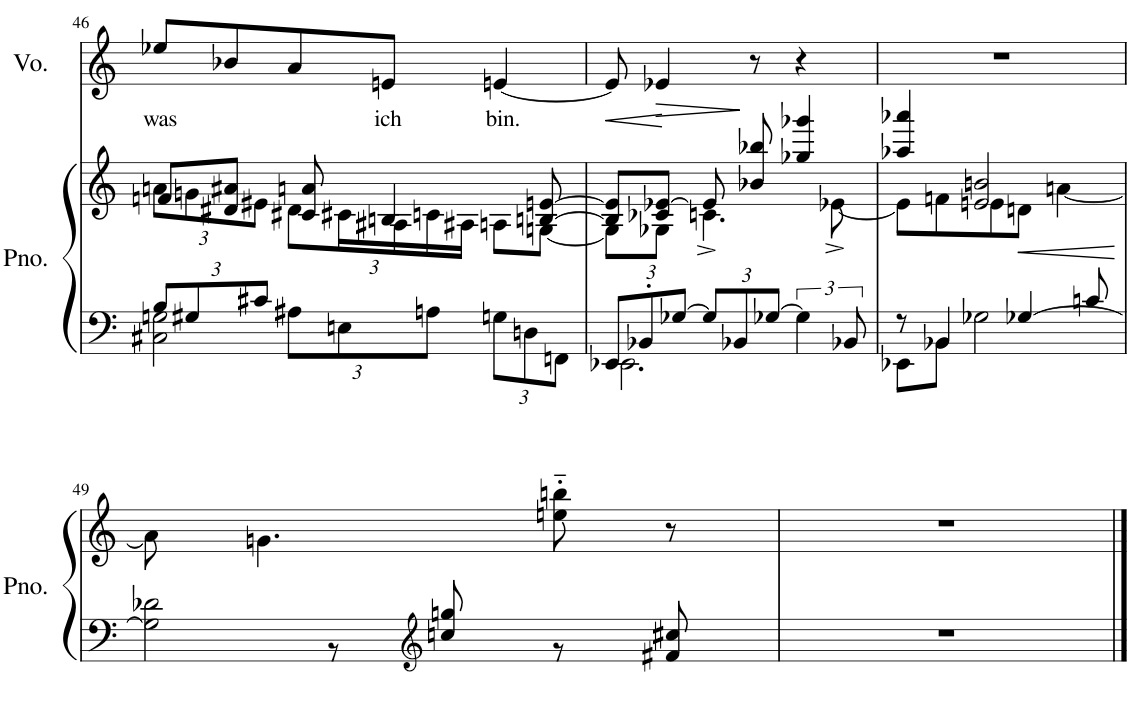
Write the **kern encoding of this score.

**kern	**kern	**kern	**text	**dynam
*part2	*part2	*part1	*part1	*part1
*staff3	*staff2	*staff1	*staff1	*staff1
*I"Piano	*	*I"Voz	*	*
*I'Pno.	*	*I'Vo.	*	*
!!LO:PB:g=z
*clefF4	*clefG2	*clefG2	*	*
*k[]	*k[]	*k[]	*	*
*M3/4	*M3/4	*M3/4	*	*
=46	=46	=46	=46	=46
*	*^	*	*	*
*Xbrackettup	*	*Xbrackettup	*	*	*
*^	*	*	*	*	*
!	!	!	!	!	!LO:LY:b	!
12B/L	2CC#X\ 2Gn\	8fn/L	12an\L	8ee-X/L	was	.
12G#X/	.	.	12gn\	.	.	.
.	.	8d#X/ 8a#X/J	.	8b-X/	.	.
12C#X/J	.	.	12e#X\J	.	.	.
12A#X\L	.	8C#X/ 8an/	12d#\L	8a/	.	.
12En\	.	.	24C#X\L	.	.	.
!	!	!	!	!	!LO:LY:b	!
.	.	4Bn/	24A#X\	8en/J	ich	.
12An\J	.	.	24cn\	.	.	.
.	.	.	24A#X\JJ	.	.	.
!	!	!	!	!	!LO:LY:b	!
12Gn\L	4ryy	.	8An\L	[4en/	bin.	.
12Dn\	.	.	.	.	.	.
.	.	[8Bn/ [8en/	[8Gn\J	.	.	.
12FFn\J	.	.	.	.	.	.
=47	=47	=47	=47	=47	=47	=47
!	!	!	!	!	!	!LO:HP:b
12EE-X/L	2.EE-X\	8B/] 8e/]L	8G\L]	8e/]	.	<
12BB-X'/	.	.	.	.	.	.
!	!	!	!	!	!	!LO:HP:b
.	.	8c-X/ [8e-X/J	8G-X\J	4e-X/	.	>
[12G-X/J	.	.	.	.	.	.
12G-/L]	.	8e-/]	4.cn^\	.	.	.
12BB-X/	.	.	.	.	.	.
.	.	8b-X/ 8bb-X/	.	8r	.	[ ]
[4G-X/	.	.	.	.	.	.
.	.	4gg-X/ 4ggg-X/	.	4r	.	.
.	.	.	[8e-X^\	.	.	.
12BB-X/	.	.	.	.	.	.
=48	=48	=48	=48	=48	=48	=48
*	*^	*	*	*	*	*
8r	8EE-X\L	8ryy	4aa-X/ 4aaa-X/	8e-\L]	2.r	.	.
*	*v	*v	*	*	*	*	*
4BB-X/	8BB-\J	.	8fn\	.	.	.
.	2G-X\	2en/ 2bn/	8e\	.	.	.
[4G-X/	.	.	8dn\J	.	.	.
.	.	.	[4an\	.	.	.
*	*^	*	*	*	*	*
8ryy	.	8cn/	.	.	.	.	.
*	*v	*v	*	*	*	*	*
*	*	*v	*v	*	*	*
!!LO:LB:g=z
=49	=49	=49	=49	=49	=49
2G-\] 2d-X\	4ryy	8a\]	2.r	.	.
.	.	4.gn\	.	.	.
.	8r	.	.	.	.
*clefG2	*	*	*	*	*
.	8ccn/ 8ggn/	.	.	.	.
4ryy	8r	8een\'~ 8bbn\'~	.	.	.
.	8f#X/ 8c#X/	8r	.	.	.
*v	*v	*	*	*	*
=50	=50	=50	=50	=50
2.r	2.r	2.r	.	.
==	==	==	==	==
*-	*-	*-	*-	*-
